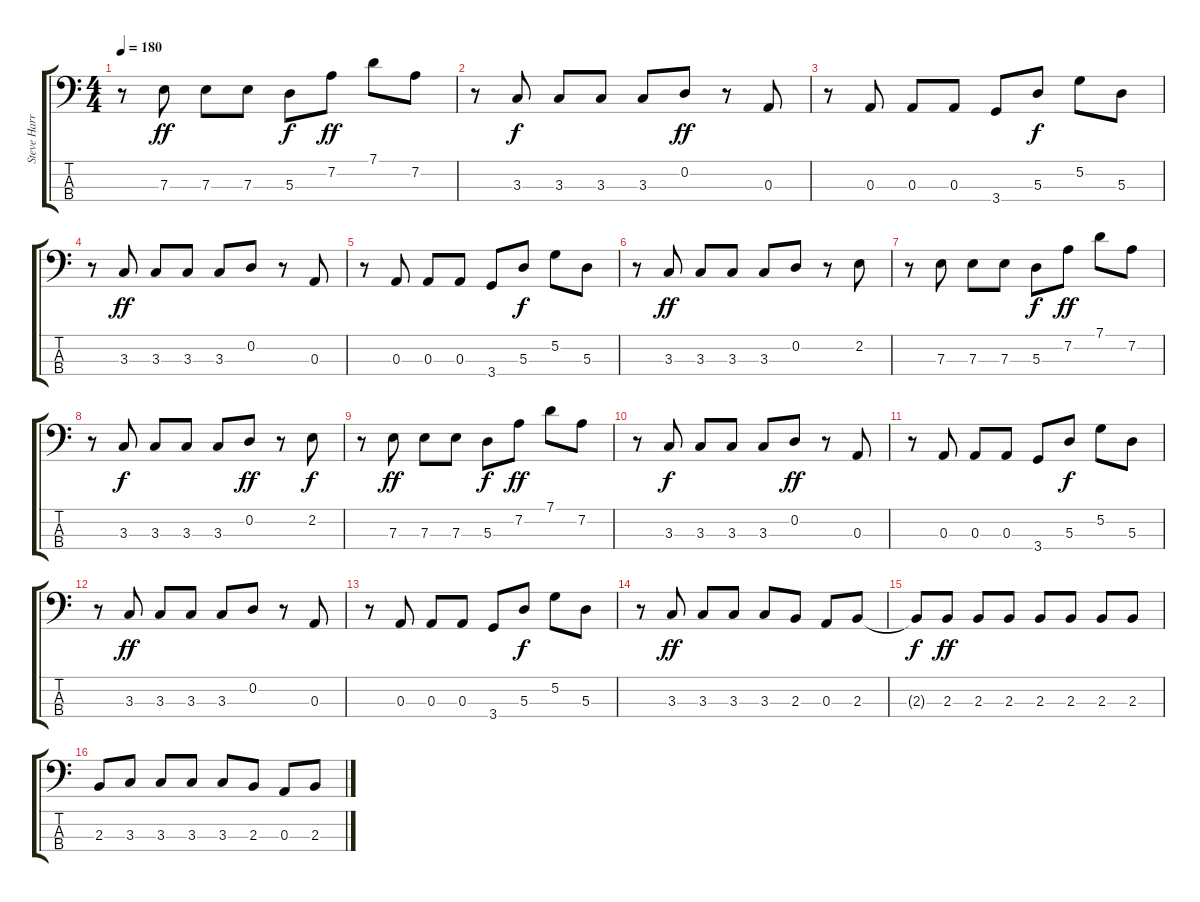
\track ("Steve Harris" "Steve Harr") {instrument electricbassfinger}
\staff {score tabs}
\tuning (G2 D2 A1 E1) {hide}
\ts (4 4)
\tempo 180
\clef f4
\ks c
r.8{dy f} 7.3.8{dy ff} 7.3.8 7.3.8 5.3.8{dy f} 7.2.8{dy ff} 7.1.8 7.2.8 |
r.8 3.3.8{dy f} 3.3.8 3.3.8 3.3.8 0.2.8{dy ff} r.8 0.3.8 |
r.8 0.3.8 0.3.8 0.3.8 3.4.8 5.3.8{dy f} 5.2.8 5.3.8 |
r.8 3.3.8{dy ff} 3.3.8 3.3.8 3.3.8 0.2.8 r.8 0.3.8 |
r.8 0.3.8 0.3.8 0.3.8 3.4.8 5.3.8{dy f} 5.2.8 5.3.8 |
r.8 3.3.8{dy ff} 3.3.8 3.3.8 3.3.8 0.2.8 r.8 2.2.8 |
r.8 7.3.8 7.3.8 7.3.8 5.3.8{dy f} 7.2.8{dy ff} 7.1.8 7.2.8 |
r.8 3.3.8{dy f} 3.3.8 3.3.8 3.3.8 0.2.8{dy ff} r.8 2.2.8{dy f} |
r.8 7.3.8{dy ff} 7.3.8 7.3.8 5.3.8{dy f} 7.2.8{dy ff} 7.1.8 7.2.8 |
r.8 3.3.8{dy f} 3.3.8 3.3.8 3.3.8 0.2.8{dy ff} r.8 0.3.8 |
r.8 0.3.8 0.3.8 0.3.8 3.4.8 5.3.8{dy f} 5.2.8 5.3.8 |
r.8 3.3.8{dy ff} 3.3.8 3.3.8 3.3.8 0.2.8 r.8 0.3.8 |
r.8 0.3.8 0.3.8 0.3.8 3.4.8 5.3.8{dy f} 5.2.8 5.3.8 |
r.8 3.3.8{dy ff} 3.3.8 3.3.8 3.3.8 2.3.8 0.3.8 2.3.8 |
2.3{t}.8{dy f} 2.3.8{dy ff} 2.3.8 2.3.8 2.3.8 2.3.8 2.3.8 2.3.8 |
2.3.8 3.3.8 3.3.8 3.3.8 3.3.8 2.3.8 0.3.8 2.3.8
